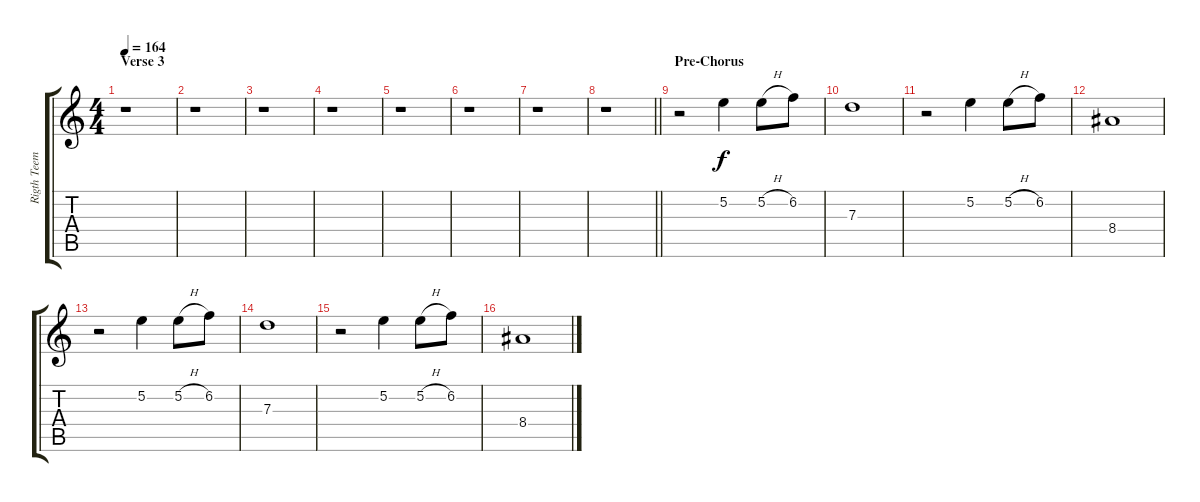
\track ("Rigth Teemu (Fills)" "Rigth Teem") {instrument distortionguitar}
\staff {score tabs}
\tuning (E4 B3 G3 D3 A2 D2) {hide}
\ts (4 4)
\section ("" "Verse 3")
\tempo 164
\clef g2
\ks c
r.1{dy f} |
r.1 |
r.1 |
r.1 |
r.1 |
r.1 |
r.1 |
\barLineRight lightlight
r.1 |
\section ("" "Pre-Chorus")
r.2 5.2.4 5.2{h}.8 6.2.8 |
7.3.1 |
r.2 5.2.4 5.2{h}.8 6.2.8 |
8.4.1 |
r.2 5.2.4 5.2{h}.8 6.2.8 |
7.3.1 |
r.2 5.2.4 5.2{h}.8 6.2.8 |
8.4.1
